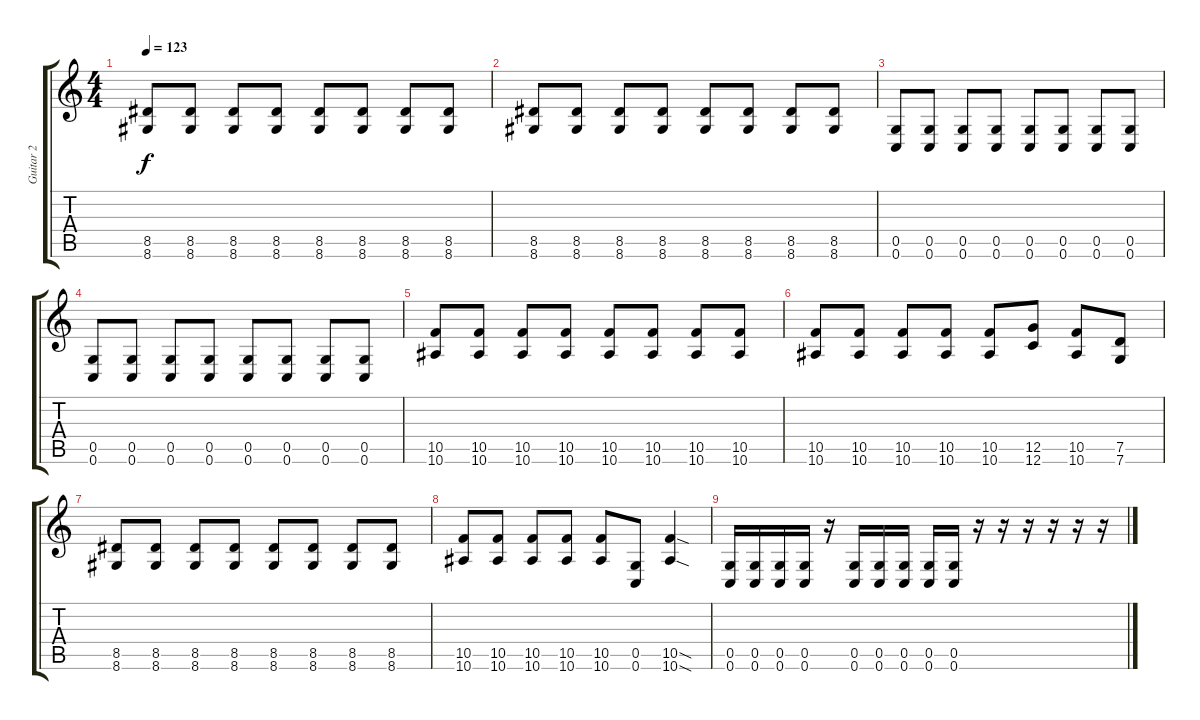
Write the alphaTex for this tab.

\track ("Guitar 2" "Guitar 2") {instrument distortionguitar}
\staff {score tabs}
\tuning (D4 A3 F3 C3 G2 C2) {hide}
\ts (4 4)
\tempo 123
\clef g2
\ks c
(8.5 8.6).8{dy f} (8.5 8.6).8 (8.5 8.6).8 (8.5 8.6).8 (8.5 8.6).8 (8.5 8.6).8 (8.5 8.6).8 (8.5 8.6).8 |
(8.5 8.6).8 (8.5 8.6).8 (8.5 8.6).8 (8.5 8.6).8 (8.5 8.6).8 (8.5 8.6).8 (8.5 8.6).8 (8.5 8.6).8 |
(0.5 0.6).8 (0.5 0.6).8 (0.5 0.6).8 (0.5 0.6).8 (0.5 0.6).8 (0.5 0.6).8 (0.5 0.6).8 (0.5 0.6).8 |
(0.5 0.6).8 (0.5 0.6).8 (0.5 0.6).8 (0.5 0.6).8 (0.5 0.6).8 (0.5 0.6).8 (0.5 0.6).8 (0.5 0.6).8 |
(10.5 10.6).8 (10.5 10.6).8 (10.5 10.6).8 (10.5 10.6).8 (10.5 10.6).8 (10.5 10.6).8 (10.5 10.6).8 (10.5 10.6).8 |
(10.5 10.6).8 (10.5 10.6).8 (10.5 10.6).8 (10.5 10.6).8 (10.5 10.6).8 (12.5 12.6).8 (10.5 10.6).8 (7.5 7.6).8 |
(8.5 8.6).8 (8.5 8.6).8 (8.5 8.6).8 (8.5 8.6).8 (8.5 8.6).8 (8.5 8.6).8 (8.5 8.6).8 (8.5 8.6).8 |
(10.5 10.6).8 (10.5 10.6).8 (10.5 10.6).8 (10.5 10.6).8 (10.5 10.6).8 (0.5 0.6).8 (10.5{sod} 10.6{sod}).4 |
(0.5 0.6).16 (0.5 0.6).16 (0.5 0.6).16 (0.5 0.6).16 r.16 (0.5 0.6).16 (0.5 0.6).16 (0.5 0.6).16 (0.5 0.6).16 (0.5 0.6).16 r.16 r.16 r.16 r.16 r.16 r.16
